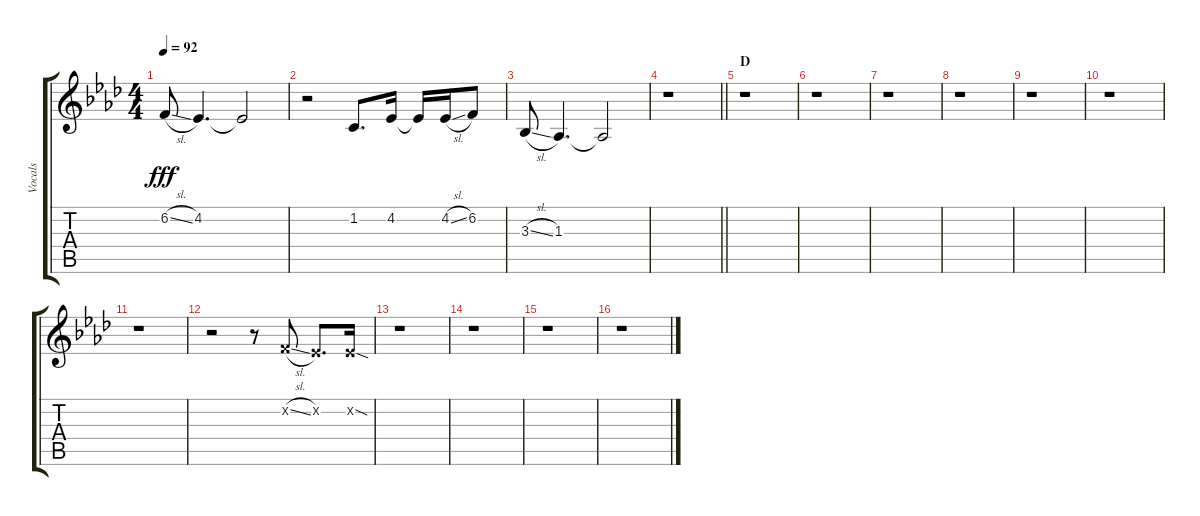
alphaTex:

\track ("Vocals" "Vocals") {instrument voiceoohs}
\staff {score tabs}
\tuning (E4 B3 G3 D3 A2 E2) {hide}
\ts (4 4)
\tempo 92
\clef g2
\ks ab
6.2{sl}.8{dy fff} 4.2.4{d} 4.2{t}.2 |
r.2 1.2.8{d} 4.2.16 4.2{t}.16 4.2{sl}.16 6.2.8 |
3.3{sl}.8 1.3.4{d} 1.3{t}.2 |
\barLineRight lightlight
r.1 |
\section ("" "D")
r.1 |
r.1 |
r.1 |
r.1 |
r.1 |
r.1 |
r.1 |
r.2 r.8 6.2{sl x}.8 4.2{x}.8{d} 4.2{sod x}.16 |
r.1 |
r.1 |
r.1 |
r.1
